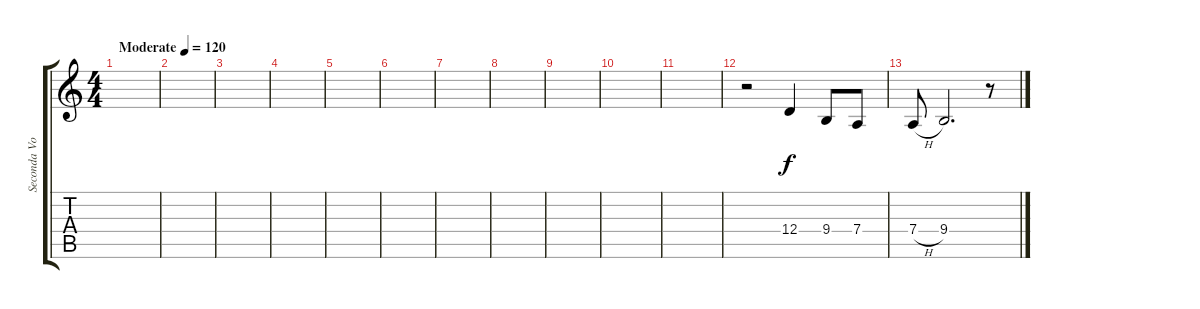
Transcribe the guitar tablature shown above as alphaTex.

\track ("Seconda Voce" "Seconda Vo") {instrument choiraahs}
\staff {score tabs}
\tuning (E4 B3 G3 D3 A2 E2) {hide}
\ts (4 4)
\tempo (120 "Moderate")
\clef g2
\ks c
|
|
|
|
|
|
|
|
|
|
|
r.2 12.4.4 9.4.8 7.4.8 |
7.4{h}.8 9.4.2{d} r.8
